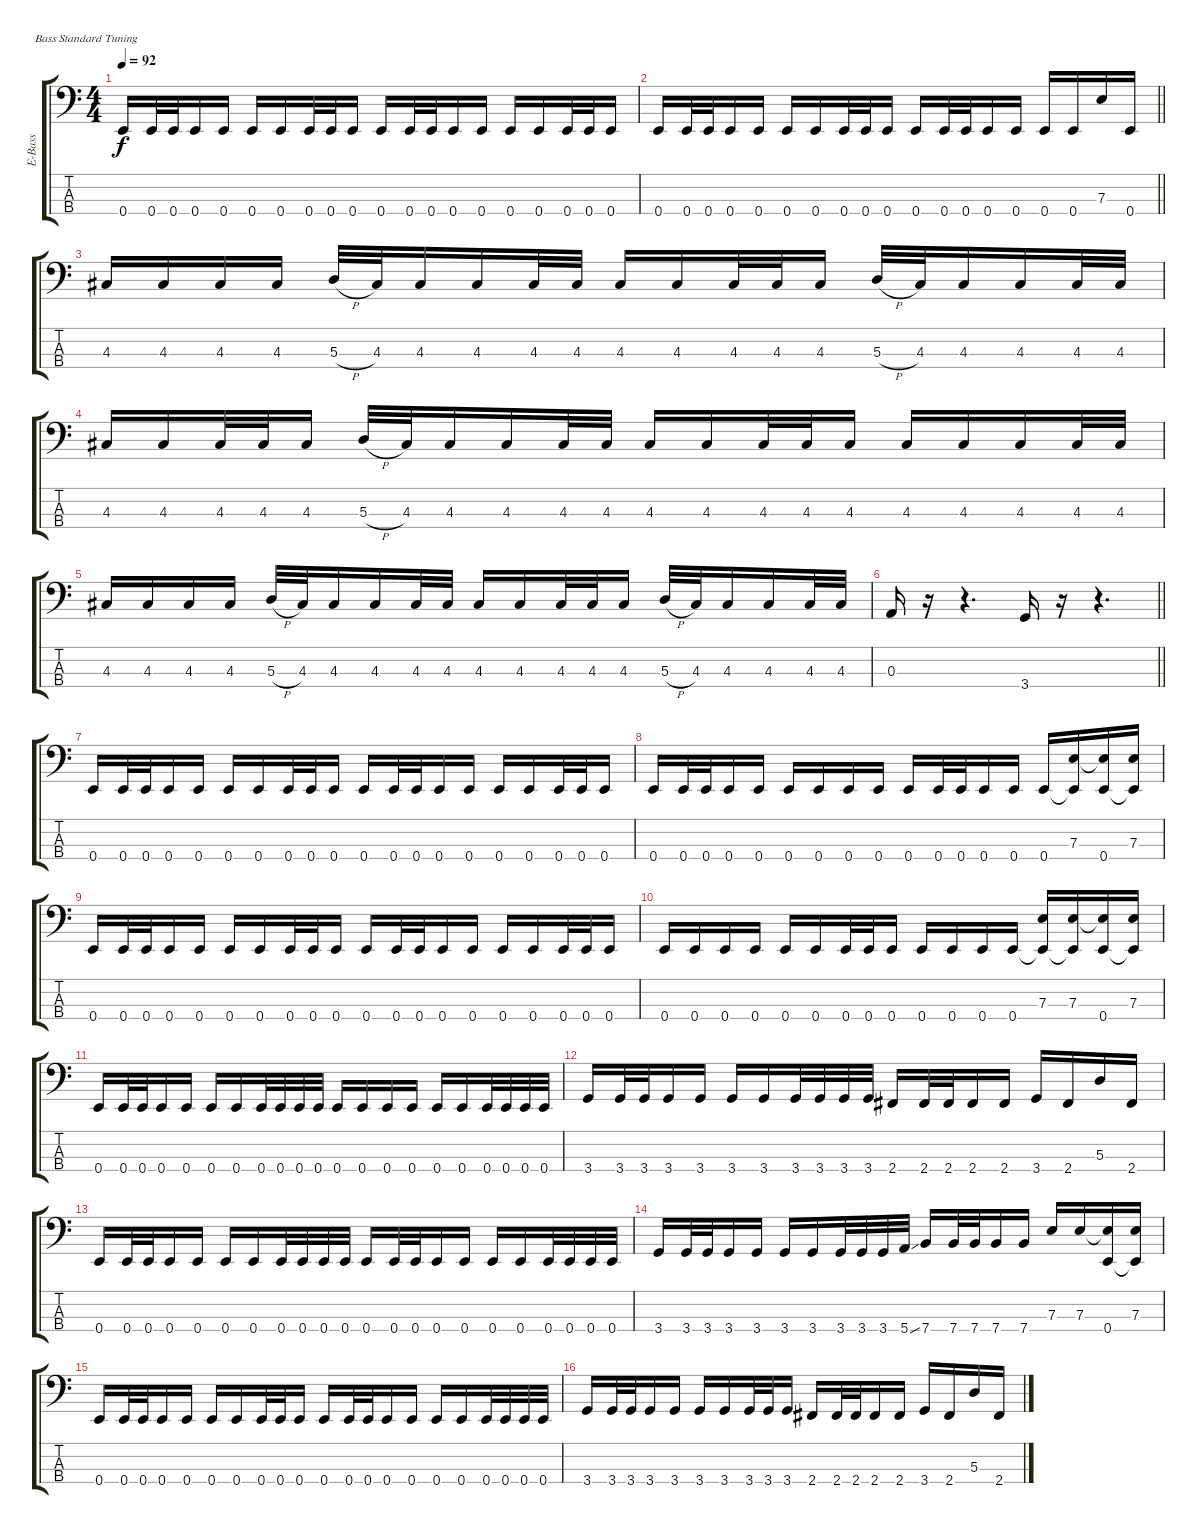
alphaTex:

\track ("Bass" "E-Bass") {instrument electricbassfinger}
\staff {score tabs}
\tuning (G2 D2 A1 E1)
\ts (4 4)
\tempo 92
\clef f4
\ks c
0.4.16{dy f} 0.4.32 0.4.32 0.4.16 0.4.16 0.4.16 0.4.16 0.4.32 0.4.32 0.4.16 0.4.16 0.4.32 0.4.32 0.4.16 0.4.16 0.4.16 0.4.16 0.4.32 0.4.32 0.4.16 |
\barLineRight lightlight
0.4.16 0.4.32 0.4.32 0.4.16 0.4.16 0.4.16 0.4.16 0.4.32 0.4.32 0.4.16 0.4.16 0.4.32 0.4.32 0.4.16 0.4.16 0.4.16 0.4.16 7.3.16 0.4.16 |
4.3.16 4.3.16 4.3.16 4.3.16 5.3{h}.32 4.3.32 4.3.16 4.3.16 4.3.32 4.3.32 4.3.16 4.3.16 4.3.32 4.3.32 4.3.16 5.3{h}.32 4.3.32 4.3.16 4.3.16 4.3.32 4.3.32 |
4.3.16 4.3.16 4.3.32 4.3.32 4.3.16 5.3{h}.32 4.3.32 4.3.16 4.3.16 4.3.32 4.3.32 4.3.16 4.3.16 4.3.32 4.3.32 4.3.16 4.3.16 4.3.16 4.3.16 4.3.32 4.3.32 |
4.3.16 4.3.16 4.3.16 4.3.16 5.3{h}.32 4.3.32 4.3.16 4.3.16 4.3.32 4.3.32 4.3.16 4.3.16 4.3.32 4.3.32 4.3.16 5.3{h}.32 4.3.32 4.3.16 4.3.16 4.3.32 4.3.32 |
\barLineRight lightlight
0.3.16 r.16 r.4{d} 3.4.16 r.16 r.4{d} |
0.4.16 0.4.32 0.4.32 0.4.16 0.4.16 0.4.16 0.4.16 0.4.32 0.4.32 0.4.16 0.4.16 0.4.32 0.4.32 0.4.16 0.4.16 0.4.16 0.4.16 0.4.32 0.4.32 0.4.16 |
0.4.16 0.4.32 0.4.32 0.4.16 0.4.16 0.4.16 0.4.16 0.4.16 0.4.16 0.4.16 0.4.32 0.4.32 0.4.16 0.4.16 0.4.16 (7.3 0.4{t}).16 (7.3{t} 0.4).16 (7.3 0.4{t}).16 |
0.4.16 0.4.32 0.4.32 0.4.16 0.4.16 0.4.16 0.4.16 0.4.32 0.4.32 0.4.16 0.4.16 0.4.32 0.4.32 0.4.16 0.4.16 0.4.16 0.4.16 0.4.32 0.4.32 0.4.16 |
0.4.16 0.4.16 0.4.16 0.4.16 0.4.16 0.4.16 0.4.32 0.4.32 0.4.16 0.4.16 0.4.16 0.4.16 0.4.16 (7.3 0.4{t}).16 (7.3 0.4{t}).16 (7.3{t} 0.4).16 (7.3 0.4{t}).16 |
0.4.16 0.4.32 0.4.32 0.4.16 0.4.16 0.4.16 0.4.16 0.4.32 0.4.32 0.4.32 0.4.32 0.4.16 0.4.16 0.4.16 0.4.16 0.4.16 0.4.16 0.4.32 0.4.32 0.4.32 0.4.32 |
3.4.16 3.4.32 3.4.32 3.4.16 3.4.16 3.4.16 3.4.16 3.4.32 3.4.32 3.4.32 3.4.32 2.4.16 2.4.32 2.4.32 2.4.16 2.4.16 3.4.16 2.4.16 5.3.16 2.4.16 |
0.4.16 0.4.32 0.4.32 0.4.16 0.4.16 0.4.16 0.4.16 0.4.32 0.4.32 0.4.32 0.4.32 0.4.16 0.4.32 0.4.32 0.4.16 0.4.16 0.4.16 0.4.16 0.4.32 0.4.32 0.4.32 0.4.32 |
3.4.16 3.4.32 3.4.32 3.4.16 3.4.16 3.4.16 3.4.16 3.4.32 3.4.32 3.4.32 5.4{ss}.32 7.4.16 7.4.32 7.4.32 7.4.16 7.4.16 7.3.16 7.3.16 (7.3{t} 0.4).16 (7.3 0.4{t}).16 |
0.4.16 0.4.32 0.4.32 0.4.16 0.4.16 0.4.16 0.4.16 0.4.32 0.4.32 0.4.16 0.4.16 0.4.32 0.4.32 0.4.16 0.4.16 0.4.16 0.4.16 0.4.32 0.4.32 0.4.32 0.4.32 |
3.4.16 3.4.32 3.4.32 3.4.16 3.4.16 3.4.16 3.4.16 3.4.32 3.4.32 3.4.16 2.4.16 2.4.32 2.4.32 2.4.16 2.4.16 3.4.16 2.4.16 5.3.16 2.4.16
